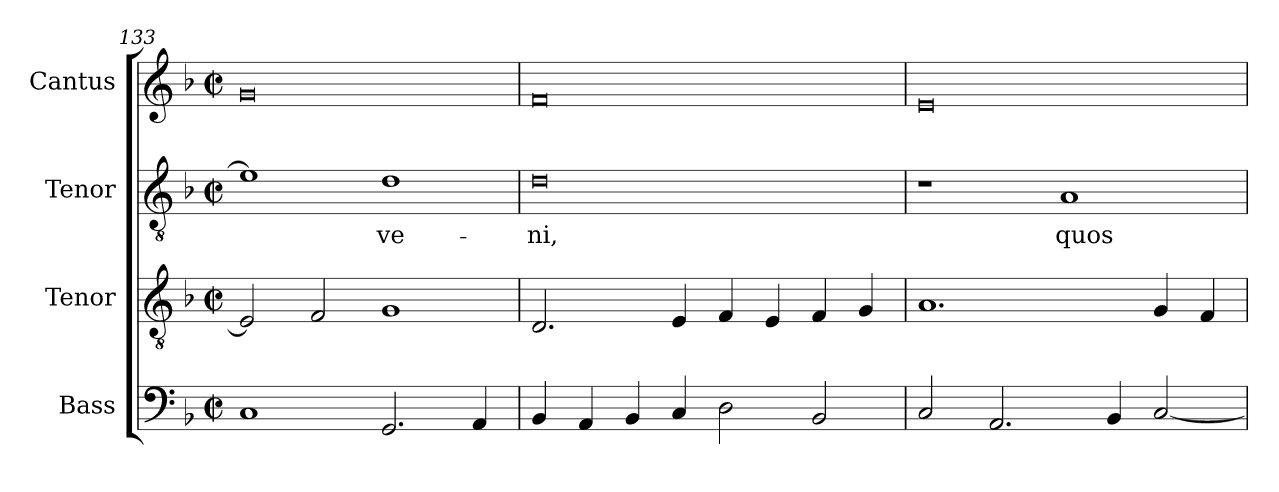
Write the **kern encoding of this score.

**kern	**kern	**kern	**text	**kern
*part4	*part3	*part2	*part2	*part1
*staff4	*staff3	*staff2	*staff2	*staff1
*I"Bass	*I"Tenor	*I"Tenor	*	*I"Cantus
*	*I'Tenor	*	*	*
*clefF4	*clefGv2	*clefGv2	*	*clefG2
*	*ITrd7c12	*ITrd7c12	*	*
*k[b-]	*k[b-]	*k[b-]	*	*k[b-]
*F:	*F:	*F:	*	*F:
*M2/2	*M2/2	*M2/2	*	*M2/2
*met(c|)	*met(c|)	*met(c|)	*	*met(c|)
=133	=133	=133	=133	=133
1Ci	2EEi/]	1Ei]	.	0gi
.	2FFi/	.	.	.
!	!	!	!LO:LY:b:color=#000000	!
2.GGi/	1GGi	1Di	-ve-	.
4AAi/	.	.	.	.
=134	=134	=134	=134	=134
!	!	!	!LO:LY:b:color=#000000	!
4BB-i/	2.DDi/	0Di	-ni,	0fi
4AAi/	.	.	.	.
4BB-i/	.	.	.	.
4Ci/	4EEi/	.	.	.
2Di\	4FFi/	.	.	.
.	4EEi/	.	.	.
2BB-i/	4FFi/	.	.	.
.	4GGi/	.	.	.
=135	=135	=135	=135	=135
2Ci/	1.AAi	1r	.	0ei
2.AAi/	.	.	.	.
!	!	!	!LO:LY:b:color=#000000	!
.	.	1AAi	quos	.
4BB-i/	.	.	.	.
[<2Ci/	4GGi/	.	.	.
.	4FFi/	.	.	.
=	=	=	=	=
*-	*-	*-	*-	*-
